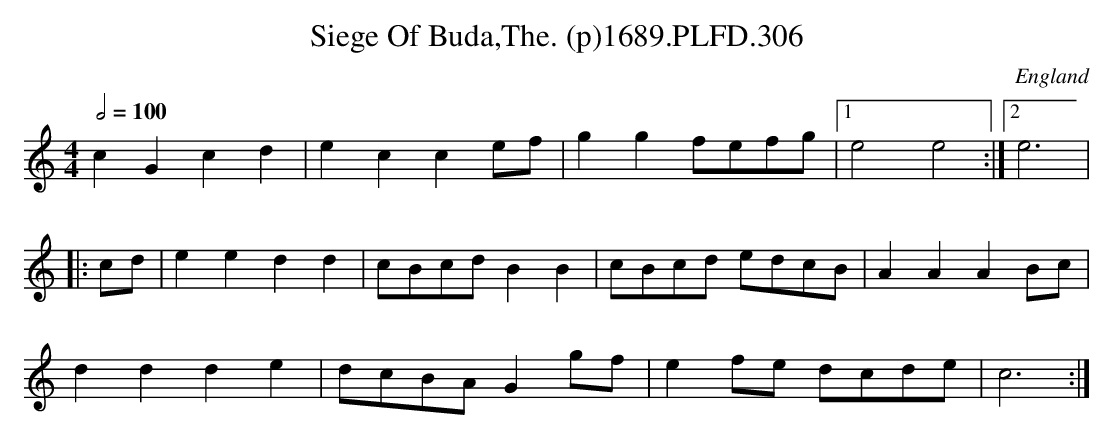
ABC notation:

X:1
T:Siege Of Buda,The. (p)1689.PLFD.306
M:4/4
L:1/4
Q:1/2=100
O:England
K:C
cGcd|ecce/f/|ggf/e/f/g/|1e2e2:|2e3|
|:c/d/|eedd|c/B/c/d/BB|c/B/c/d/ e/d/c/B/|AAAB/c/|
ddde|d/c/B/A/Gg/f/|ef/e/ d/c/d/e/|c3:|
